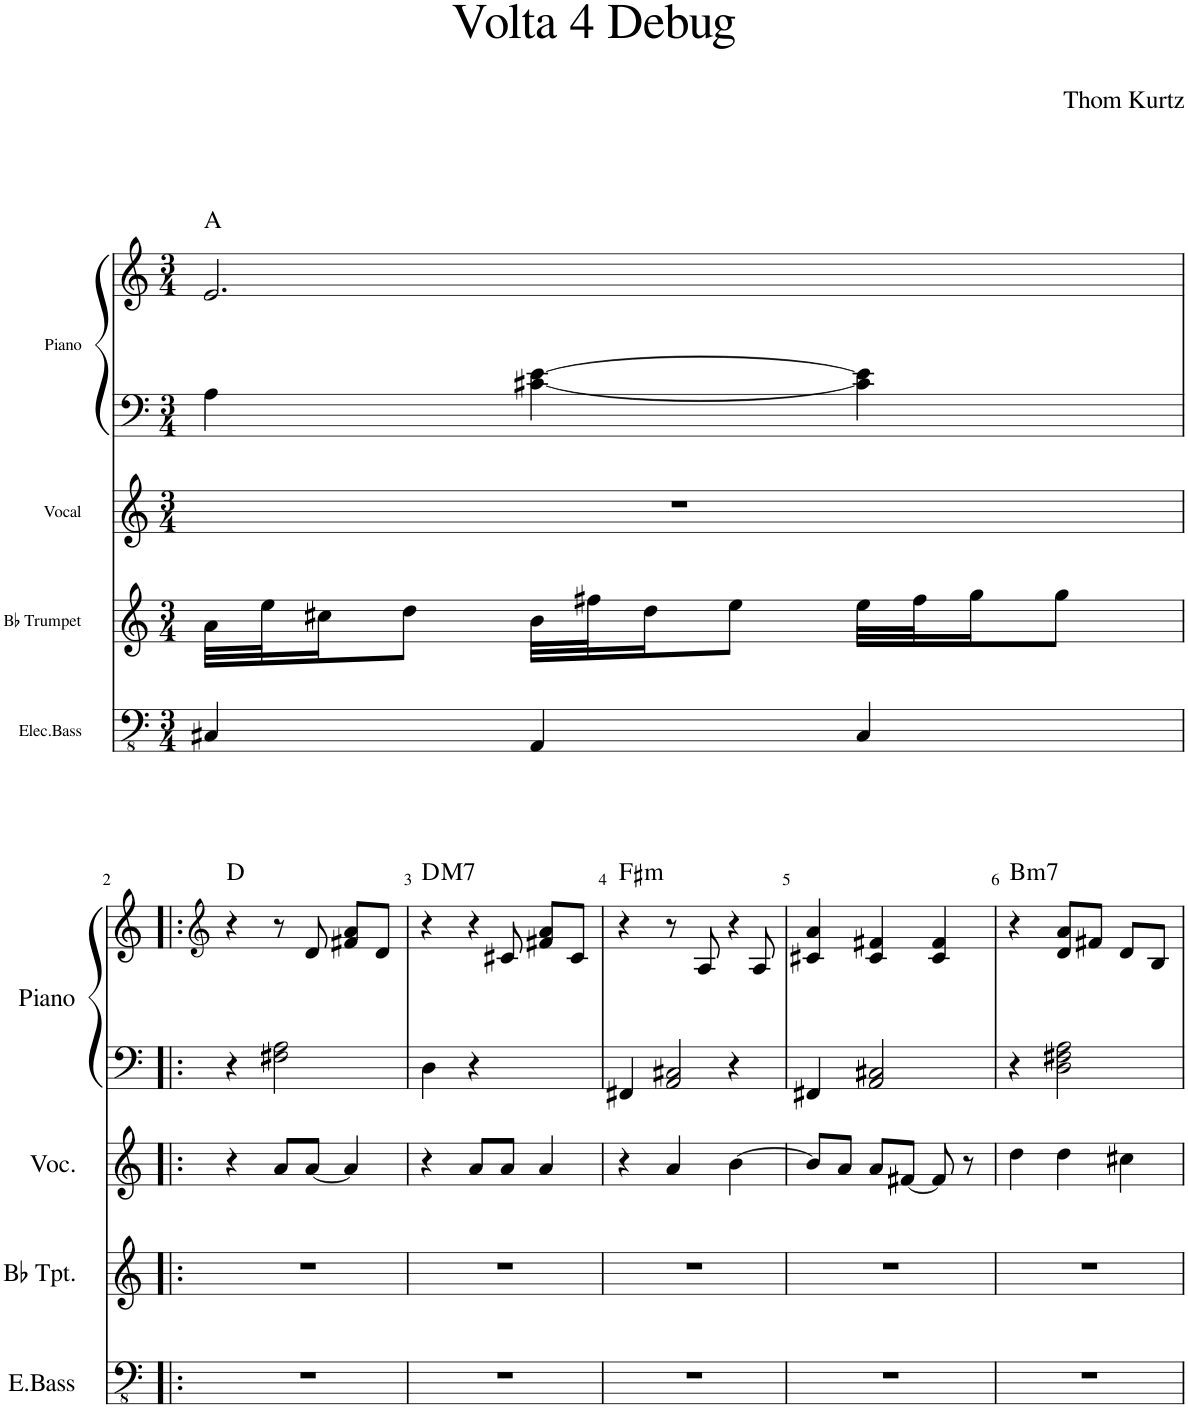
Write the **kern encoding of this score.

**kern	**kern	**kern	**kern	**kern	**harte
*part4	*part3	*part2	*part1	*part1	*part1
*staff5	*staff4	*staff3	*staff2	*staff1	*
*I"Elec.Bass	*I"Bb Trumpet	*I"Vocal	*I"Piano	*	*
*I'E.Bass	*I'Bb Tpt.	*I'Voc.	*I'Piano	*	*
*clefFv4	*clefG2	*clefG2	*clefF4	*clefG2	*
*	*ITrd1c2	*	*	*	*
*k[]	*k[]	*k[]	*k[]	*k[]	*
*M3/4	*M3/4	*M3/4	*M3/4	*M3/4	*
=1	=1	=1	=1	=1	=1
4CC#X/	32a\LLL	2.r	4A\	2.e/	A:maj
.	32ee\J	.	.	.	.
.	16cc#X\J	.	.	.	.
.	8dd\J	.	.	.	.
4AAA/	32b\LLL	.	[4c#X\ [4e\	.	.
.	32ff#X\J	.	.	.	.
.	16dd\J	.	.	.	.
.	8ee\J	.	.	.	.
4CC#/	32ee\LLL	.	4c#\] 4e\]	.	.
.	32ff#\J	.	.	.	.
.	16gg\J	.	.	.	.
.	8gg\J	.	.	.	.
!!LO:LB:g=z
=2!|:	=2!|:	=2!|:	=2!|:	=2!|:	=2!|:
*	*	*	*	*clefG2	*
2.r	2.r	4r	4r	4r	D:maj
.	.	8a/L	2F#X\ 2A\	8r	.
.	.	[8a/J	.	8d/	.
.	.	4a/]	.	8f#X/ 8a/L	.
.	.	.	.	8d/J	.
=3	=3	=3	=3	=3	=3
!	!	!	!	!	!LO:H:kt=M7
2.r	2.r	4r	4D\	4r	D:maj7
.	.	8a/L	4r	4r	.
.	.	8a/J	.	.	.
.	.	4a/	4.ryy	8c#X/	.
.	.	.	.	8f#X/ 8a/L	.
8ryy	8ryy	8ryy	.	8c#/J	.
=4	=4	=4	=4	=4	=4
!	!	!	!	!	!LO:H:kt=m
2.r	2.r	4r	4FF#X/	4r	F#:min
.	.	4a/	2AA/ 2C#X/	8r	.
.	.	.	.	8A/	.
.	.	[4b\	.	4r	.
4ryy	4ryy	4ryy	4r	8A/	.
.	.	.	.	8ryy	.
=5	=5	=5	=5	=5	=5
2.r	2.r	8b/L]	4FF#X/	4c#X/ 4a/	.
.	.	8a/J	.	.	.
.	.	8a/L	2AA/ 2C#X/	4c#/ 4f#X/	.
.	.	[8f#X/J	.	.	.
.	.	8f#/]	.	4c#/ 4f#/	.
.	.	8r	.	.	.
=6	=6	=6	=6	=6	=6
!	!	!	!	!	!LO:H:kt=m7
2.r	2.r	4dd\	4r	4r	B:min7
.	.	4dd\	2D\ 2F#X\ 2A\	8d/ 8a/L	.
.	.	.	.	8f#X/J	.
.	.	4cc#X\	.	8d/L	.
.	.	.	.	8B/J	.
=	=	=	=	=	=
*-	*-	*-	*-	*-	*-
